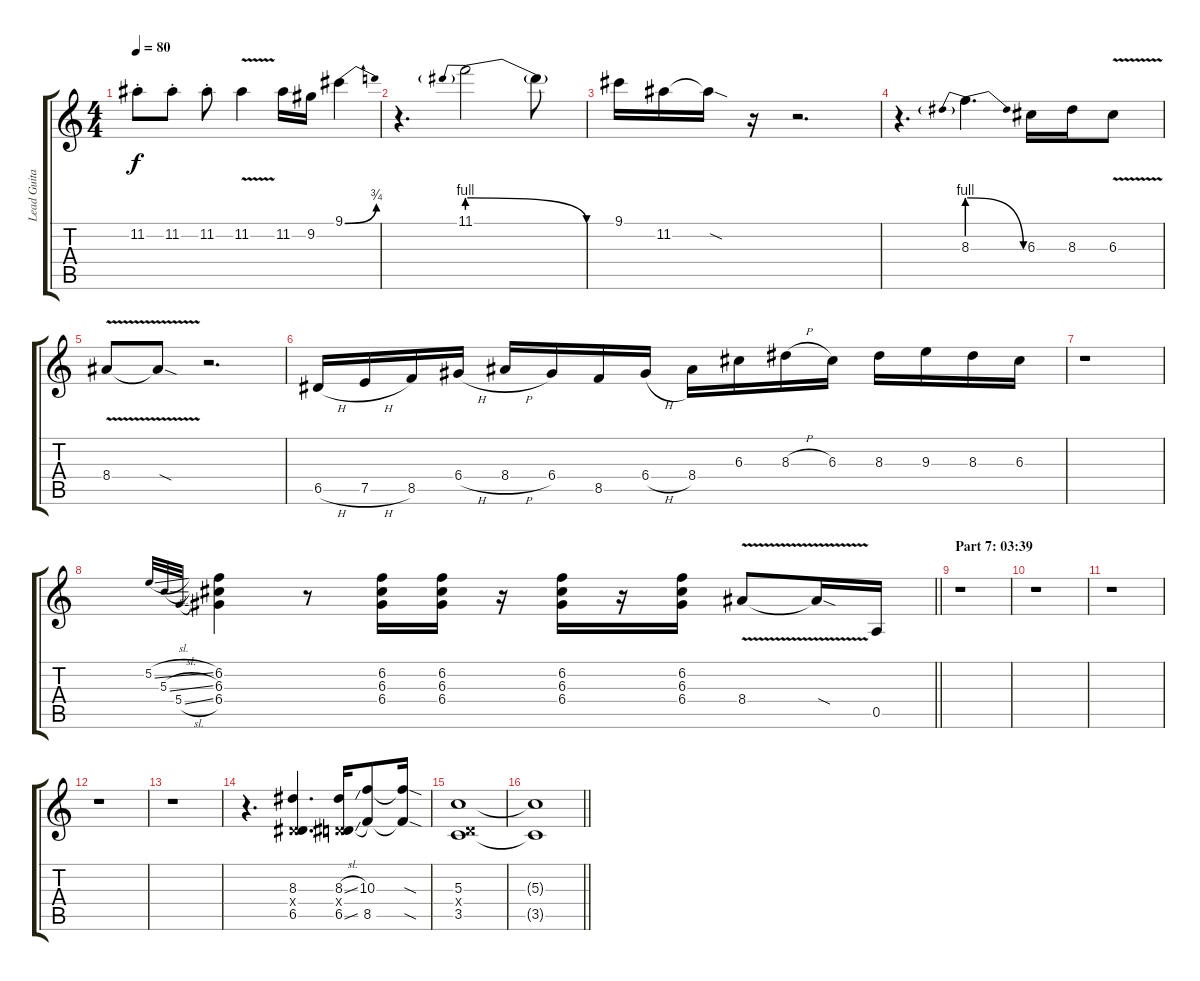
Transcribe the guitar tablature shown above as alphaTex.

\track ("Lead Guitar 1 (Distortion)" "Lead Guita") {instrument overdrivenguitar}
\staff {score tabs}
\tuning (E4 B3 G3 D3 A2 E2) {hide}
\ts (4 4)
\tempo 80
\clef g2
\ks c
11.2{st}.8{dy f} 11.2{st}.8 11.2{st}.8 11.2{v}.4 11.2.16 9.2.16 9.1{be (bend 0 0 60 3)}.4 |
r.4{d} 11.1{be (prebendrelease 0 4 60 0)}.2 11.1{t}.8 |
9.1.16 11.2.16 11.2{sod t}.16 r.16 r.2{d} |
r.4{d} 8.3{be (prebendrelease 0 4 60 0)}.4{d} 6.3.16 8.3.16 6.3{v}.8 |
8.4{v}.8 8.4{sod t}.8 r.2{d} |
6.5{h}.16 7.5{h}.16 8.5.16 6.4{h}.16 8.4{h}.16 6.4.16 8.5.16 6.4{h}.16 8.4.16 6.3.16 8.3{h}.16 6.3.16 8.3.16 9.3.16 8.3.16 6.3.16 |
r.1 |
\barLineRight lightlight
5.2{sl}.32{gr onbeat} 5.3{sl}.32{gr onbeat} 5.4{sl}.32{gr onbeat} (6.2 6.3 6.4).4 r.8 (6.2 6.3 6.4).16 (6.2 6.3 6.4).16 r.16 (6.2 6.3 6.4).16 r.16 (6.2 6.3 6.4).16 8.4{v}.8 8.4{sod t}.16 0.5.16 |
\section ("" "Part 7: 03:39")
r.1 |
r.1 |
r.1 |
r.1 |
r.1 |
r.4{d} (8.3 0.4{x} 6.5).4{d} (8.3{sl} 0.4{x} 6.5{sl}).16 (10.3 8.5).8 (10.3{sod t} 8.5{sod t}).16 |
(5.3 0.4{x} 3.5).1 |
\barLineRight lightlight
(5.3{t} 3.5{t}).1
